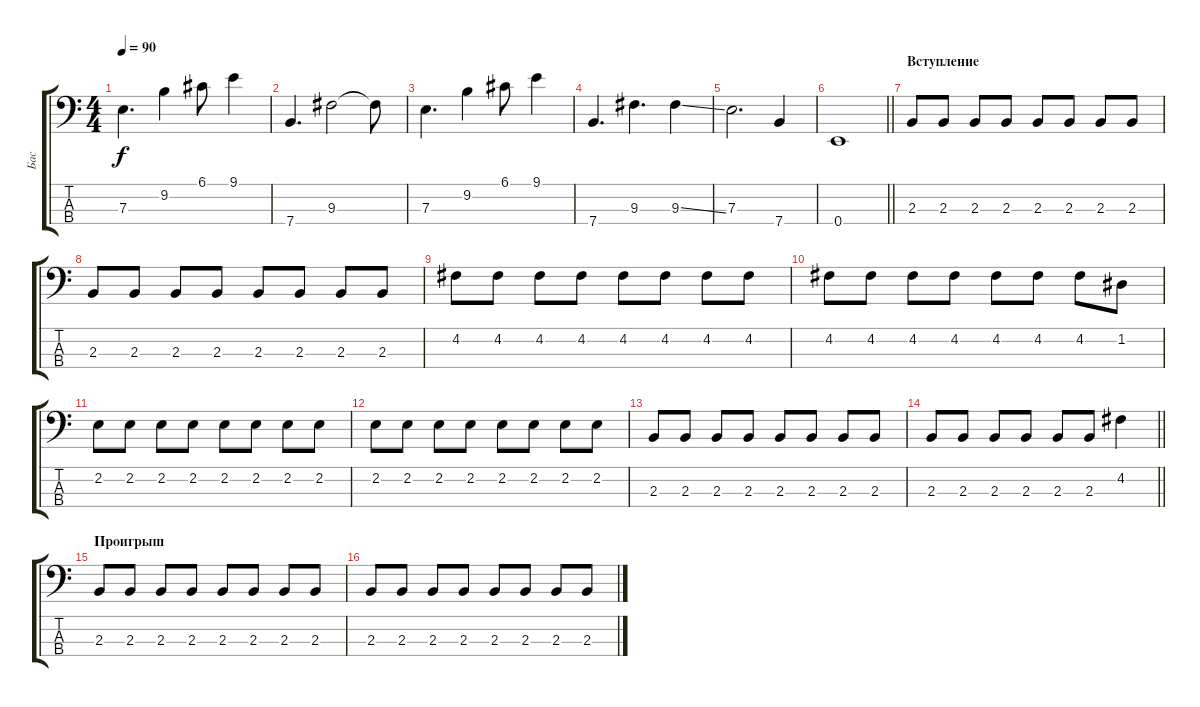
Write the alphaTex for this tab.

\track ("Бас" "Бас") {instrument electricbassfinger}
\staff {score tabs}
\tuning (G2 D2 A1 E1) {hide}
\ts (4 4)
\tempo 90
\clef f4
\ks c
7.3.4{d dy f} 9.2.4 6.1.8 9.1.4 |
7.4.4{d} 9.3.2 9.3{t}.8 |
7.3.4{d} 9.2.4 6.1.8 9.1.4 |
7.4.4{d} 9.3.4{d} 9.3{ss}.4 |
7.3.2{d} 7.4.4 |
\barLineRight lightlight
0.4.1 |
\section ("" "Вступление")
2.3.8 2.3.8 2.3.8 2.3.8 2.3.8 2.3.8 2.3.8 2.3.8 |
2.3.8 2.3.8 2.3.8 2.3.8 2.3.8 2.3.8 2.3.8 2.3.8 |
4.2.8 4.2.8 4.2.8 4.2.8 4.2.8 4.2.8 4.2.8 4.2.8 |
4.2.8 4.2.8 4.2.8 4.2.8 4.2.8 4.2.8 4.2.8 1.2.8 |
2.2.8 2.2.8 2.2.8 2.2.8 2.2.8 2.2.8 2.2.8 2.2.8 |
2.2.8 2.2.8 2.2.8 2.2.8 2.2.8 2.2.8 2.2.8 2.2.8 |
2.3.8 2.3.8 2.3.8 2.3.8 2.3.8 2.3.8 2.3.8 2.3.8 |
\barLineRight lightlight
2.3.8 2.3.8 2.3.8 2.3.8 2.3.8 2.3.8 4.2.4 |
\section ("" "Проигрыш")
2.3.8 2.3.8 2.3.8 2.3.8 2.3.8 2.3.8 2.3.8 2.3.8 |
2.3.8 2.3.8 2.3.8 2.3.8 2.3.8 2.3.8 2.3.8 2.3.8
